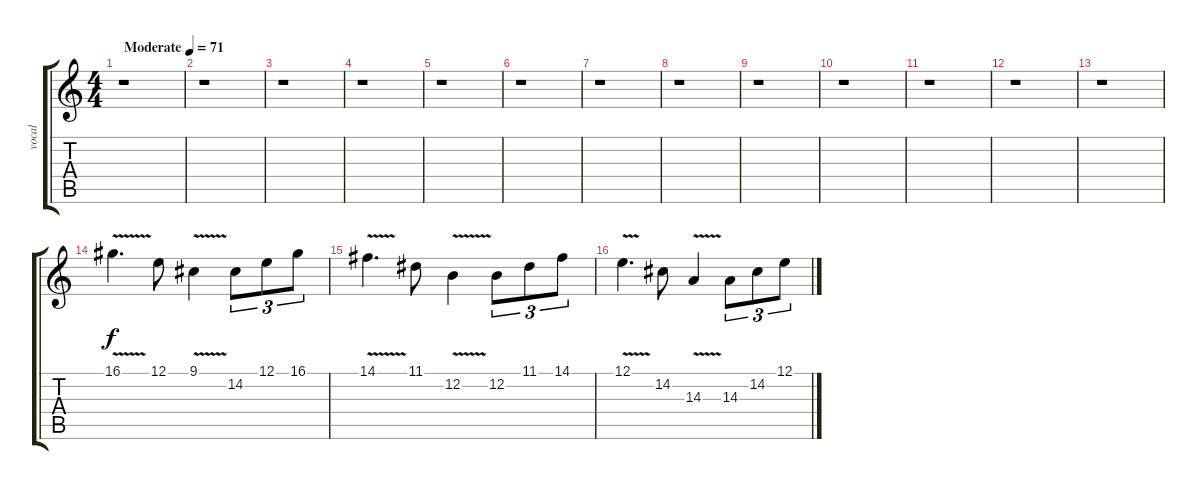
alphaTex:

\track ("vocal" "vocal") {instrument violin}
\staff {score tabs}
\tuning (E4 B3 G3 D3 A2 E2) {hide}
\ts (4 4)
\tempo (71 "Moderate")
\clef g2
\ks c
r.1{dy f instrument violin} |
r.1 |
r.1 |
r.1 |
r.1 |
r.1 |
r.1 |
r.1 |
r.1 |
r.1 |
r.1 |
r.1 |
r.1 |
16.1{v}.4{d} 12.1.8 9.1{v}.4 14.2.8{tu (3 2)} 12.1.8{tu (3 2)} 16.1.8{tu (3 2)} |
14.1{v}.4{d} 11.1.8 12.2{v}.4 12.2.8{tu (3 2)} 11.1.8{tu (3 2)} 14.1.8{tu (3 2)} |
12.1{v}.4{d} 14.2.8 14.3{v}.4 14.3.8{tu (3 2)} 14.2.8{tu (3 2)} 12.1.8{tu (3 2)}
